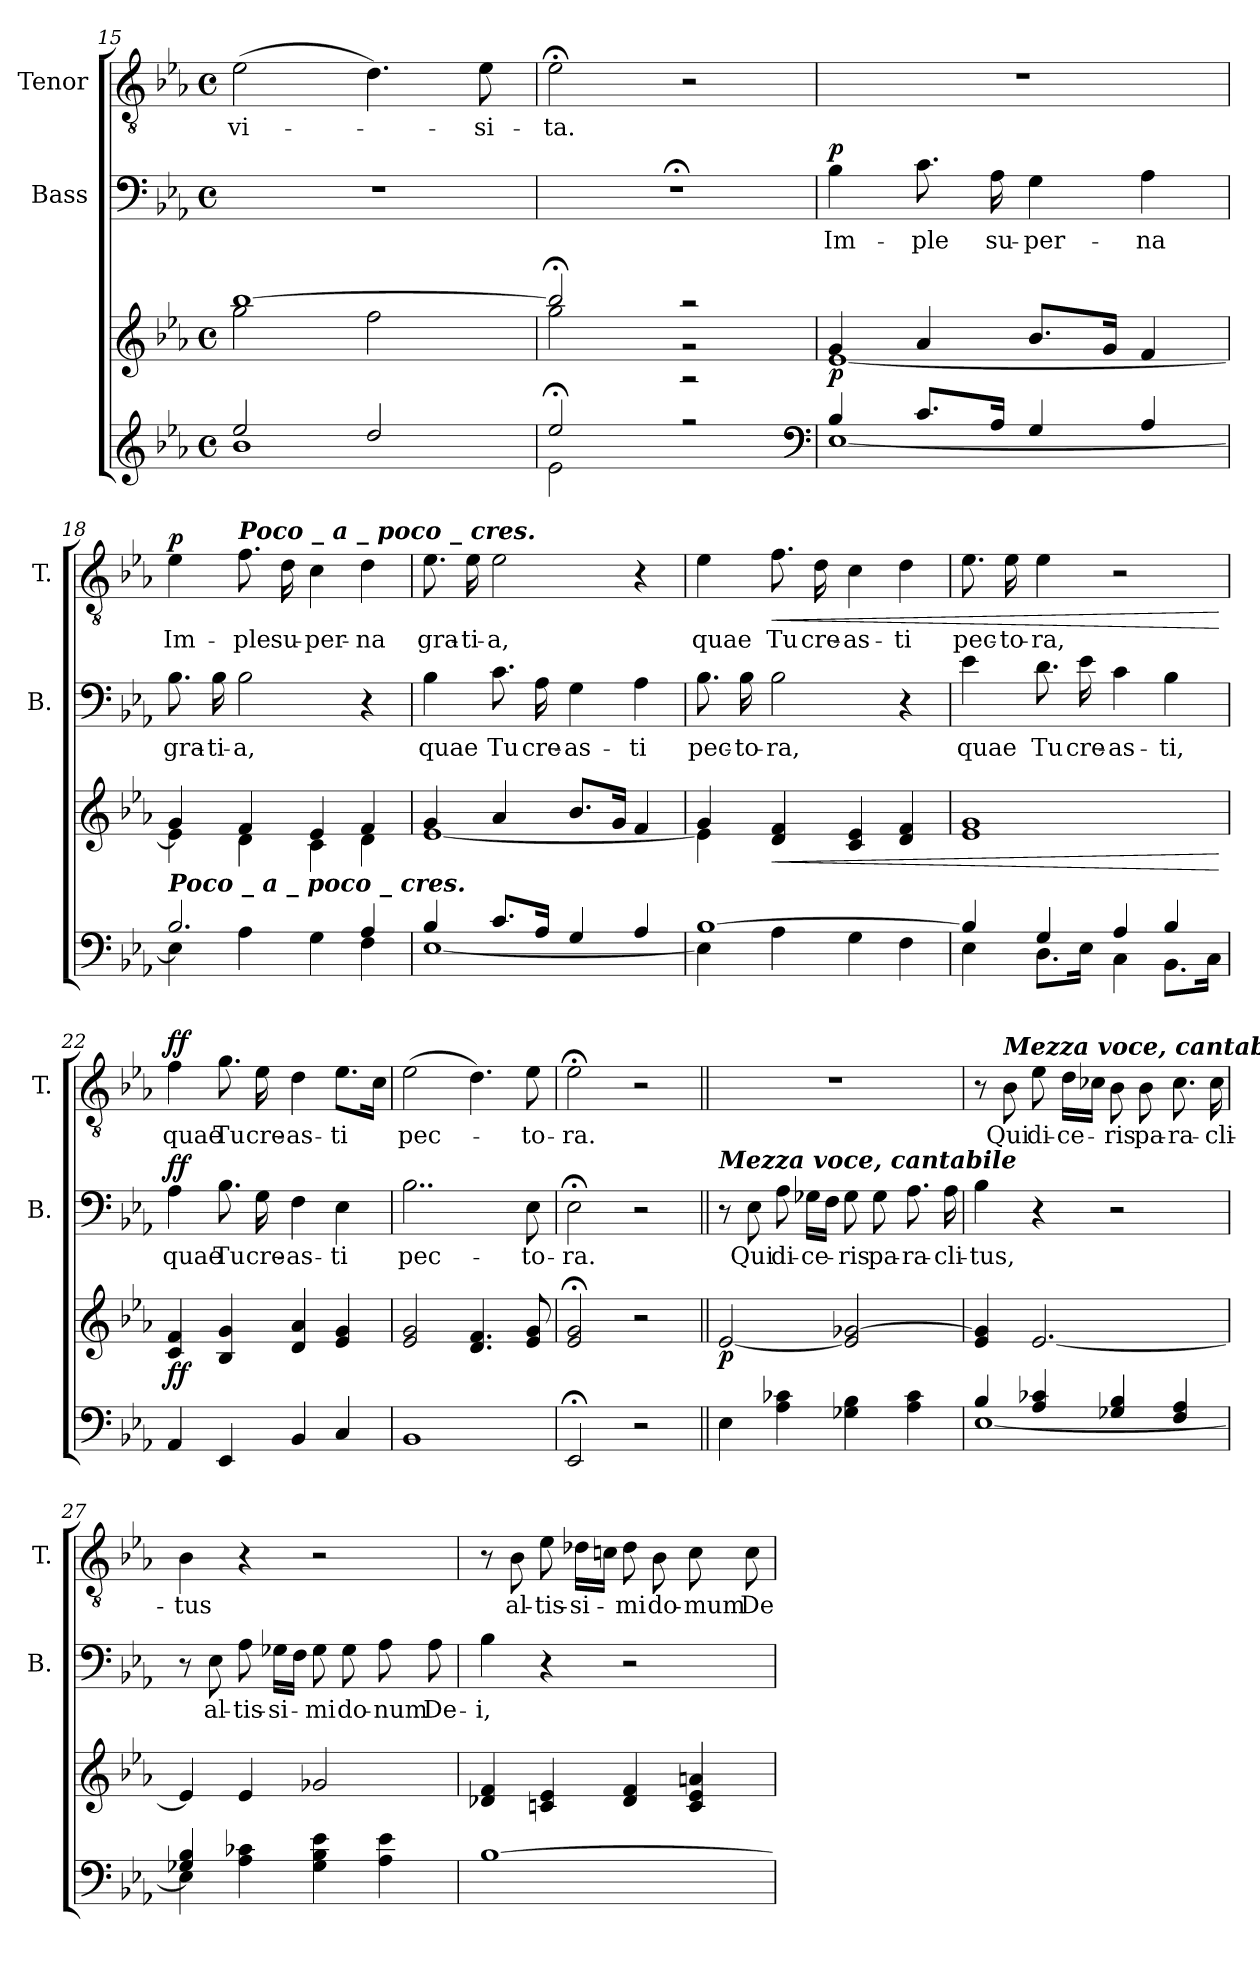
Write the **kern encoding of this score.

**kern	**kern	**dynam	**kern	**text	**dynam	**kern	**text	**dynam
*part3	*part3	*part3	*part2	*part2	*part2	*part1	*part1	*part1
*staff4	*staff3	*staff3/4	*staff2	*staff2	*staff2	*staff1	*staff1	*staff1
*	*	*	*I"Bass	*	*	*I"Tenor	*	*
*	*	*	*I'B.	*	*	*I'T.	*	*
*clefG2	*clefG2	*	*clefF4	*	*	*clefGv2	*	*
*k[b-e-a-]	*k[b-e-a-]	*	*k[b-e-a-]	*	*	*k[b-e-a-]	*	*
*E-:	*E-:	*	*E-:	*	*	*E-:	*	*
*M4/4	*M4/4	*	*M4/4	*	*	*M4/4	*	*
*met(c)	*met(c)	*	*met(c)	*	*	*met(c)	*	*
=15	=15	=15	=15	=15	=15	=15	=15	=15
*^	*^	*	*	*	*	*	*	*
!	!	!	!	!	!	!	!	!	!LO:LY:b	!
2ee-/	1b-	[>1bb-	2gg\	.	1r	.	.	(>2e-\	vi-	.
2dd/	.	.	2ff\	.	.	.	.	4.d\)	.	.
!	!	!	!	!	!	!	!	!	!LO:LY:b	!
.	.	.	.	.	.	.	.	8e-\	-si-	.
=16	=16	=16	=16	=16	=16	=16	=16	=16	=16	=16
!	!	!	!	!	!	!	!	!	!LO:LY:b	!
2ee-;</	2e-\	2bb-;</]	2gg\	.	1r;<	.	.	2e-;<\	-ta.	.
2r	2rggg	2r	2r	.	.	.	.	2r	.	.
*clefF4	*	*	*	*	*	*	*	*	*	*
!!LO:PB:g=z
=17	=17	=17	=17	=17	=17	=17	=17	=17	=17	=17
!	!	!	!	!LO:DY:b	!	!LO:LY:b	!LO:DY:a	!	!	!
4B-/	[<1E-	4g/	[<1e-	p	4B-\	Im-	p	1r	.	.
!	!	!	!	!	!	!LO:LY:b	!	!	!	!
8.c/L	.	4a-/	.	.	8.c\	-ple	.	.	.	.
!	!	!	!	!	!	!LO:LY:b	!	!	!	!
16A-/Jk	.	.	.	.	16A-\	su-	.	.	.	.
!	!	!	!	!	!	!LO:LY:b	!	!	!	!
4G/	.	8.b-/L	.	.	4G\	-per-	.	.	.	.
.	.	16g/Jk	.	.	.	.	.	.	.	.
!	!	!	!	!	!	!LO:LY:b	!	!	!	!
4A-/	.	4f/	.	.	4A-\	-na	.	.	.	.
=18	=18	=18	=18	=18	=18	=18	=18	=18	=18	=18
!	!	!LO:TX:b:Bi:t=Poco _ a _ poco _ cres.	!	!	!	!	!	!	!	!
!	!	!	!	!	!	!LO:LY:b	!	!	!LO:LY:b	!LO:DY:a
2.B-/	4E-\]	4g/	4e-\]	.	8.B-\	gra-	.	4e-\	Im-	p
!	!	!	!	!	!	!LO:LY:b	!	!	!	!
.	.	.	.	.	16B-\	-ti-	.	.	.	.
!	!	!	!	!	!	!	!	!LO:TX:a:Bi:t=Poco _ a _ poco _ cres.	!	!
!	!	!	!	!	!	!LO:LY:b	!	!	!LO:LY:b	!
.	4A-\	4f/	4d\	.	2B-\	-a,	.	8.f\	-ple	.
!	!	!	!	!	!	!	!	!	!LO:LY:b	!
.	.	.	.	.	.	.	.	16d\	su-	.
!	!	!	!	!	!	!	!	!	!LO:LY:b	!
.	4G\	4e-/	4c\	.	.	.	.	4c\	-per-	.
!	!	!	!	!	!	!	!	!	!LO:LY:b	!
4A-/	4F\	4f/	4d\	.	4r	.	.	4d\	-na	.
=19	=19	=19	=19	=19	=19	=19	=19	=19	=19	=19
!	!	!	!	!	!	!LO:LY:b	!	!	!LO:LY:b	!
4B-/	[<1E-	4g/	[<1e-	.	4B-\	quae	.	8.e-\	gra-	.
!	!	!	!	!	!	!	!	!	!LO:LY:b	!
.	.	.	.	.	.	.	.	16e-\	-ti-	.
!	!	!	!	!	!	!LO:LY:b	!	!	!LO:LY:b	!
8.c/L	.	4a-/	.	.	8.c\	Tu	.	2e-\	-a,	.
!	!	!	!	!	!	!LO:LY:b	!	!	!	!
16A-/Jk	.	.	.	.	16A-\	cre-	.	.	.	.
!	!	!	!	!	!	!LO:LY:b	!	!	!	!
4G/	.	8.b-/L	.	.	4G\	-as-	.	.	.	.
.	.	16g/Jk	.	.	.	.	.	.	.	.
!	!	!	!	!	!	!LO:LY:b	!	!	!	!
4A-/	.	4f/	.	.	4A-\	-ti	.	4r	.	.
=20	=20	=20	=20	=20	=20	=20	=20	=20	=20	=20
!	!	!	!	!	!	!LO:LY:b	!	!	!LO:LY:b	!
[>1B-	4E-\]	4g/	4e-\]	.	8.B-\	pec-	.	4e-\	quae	.
!	!	!	!	!	!	!LO:LY:b	!	!	!	!
.	.	.	.	.	16B-\	-to-	.	.	.	.
!	!	!	!	!LO:HP:b	!	!LO:LY:b	!	!	!LO:LY:b	!LO:HP:b
.	4A-\	4d/ 4f/	2.ryy	<	2B-\	-ra,	.	8.f\	Tu	<
!	!	!	!	!	!	!	!	!	!LO:LY:b	!
.	.	.	.	.	.	.	.	16d\	cre-	.
!	!	!	!	!	!	!	!	!	!LO:LY:b	!
.	4G\	4c/ 4e-/	.	.	.	.	.	4c\	-as-	.
!	!	!	!	!	!	!	!	!	!LO:LY:b	!
.	4F\	4d/ 4f/	.	.	4r	.	.	4d\	-ti	.
*	*	*v	*v	*	*	*	*	*	*	*
!!LO:LB:g=z
=21	=21	=21	=21	=21	=21	=21	=21	=21	=21
!	!	!	!	!	!LO:LY:b	!	!	!LO:LY:b	!
4B-/]	4E-\	1e- 1g	.	4e-\	quae	.	8.e-\	pec-	.
!	!	!	!	!	!	!	!	!LO:LY:b	!
.	.	.	.	.	.	.	16e-\	-to-	.
!	!	!	!	!	!LO:LY:b	!	!	!LO:LY:b	!
4G/	8.D\L	.	.	8.d\	Tu	.	4e-\	-ra,	.
!	!	!	!	!	!LO:LY:b	!	!	!	!
.	16E-\Jk	.	.	16e-\	cre-	.	.	.	.
!	!	!	!	!	!LO:LY:b	!	!	!	!
4A-/	4C\	.	.	4c\	-as-	.	2r	.	.
!	!	!	!	!	!LO:LY:b	!	!	!	!
4B-/	8.BB-\L	.	.	4B-\	-ti,	.	.	.	.
.	16C\Jk	.	.	.	.	.	.	.	.
*v	*v	*	*	*	*	*	*	*	*
.	.	[	.	.	.	.	.	[
=22	=22	=22	=22	=22	=22	=22	=22	=22
!	!	!LO:DY:b	!	!LO:LY:b	!LO:DY:a	!	!LO:LY:b	!LO:DY:a
4AA-/	4c/ 4f/	ff	4A-\	quae	ff	4f\	quae	ff
!	!	!	!	!LO:LY:b	!	!	!LO:LY:b	!
4EE-/	4B-/ 4g/	.	8.B-\	Tu	.	8.g\	Tu	.
!	!	!	!	!LO:LY:b	!	!	!LO:LY:b	!
.	.	.	16G\	cre-	.	16e-\	cre-	.
!	!	!	!	!LO:LY:b	!	!	!LO:LY:b	!
4BB-/	4d/ 4a-/	.	4F\	-as-	.	4d\	-as-	.
!	!	!	!	!LO:LY:b	!	!	!LO:LY:b	!
4C/	4e-/ 4g/	.	4E-\	-ti	.	8.e-\L	-ti	.
.	.	.	.	.	.	16c\Jk	.	.
=23	=23	=23	=23	=23	=23	=23	=23	=23
!	!	!	!	!LO:LY:b	!	!	!LO:LY:b	!
1BB-	2e-/ 2g/	.	2..B-\	pec-	.	(>2e-\	pec-	.
.	4.d/ 4.f/	.	.	.	.	4.d\)	.	.
!	!	!	!	!LO:LY:b	!	!	!LO:LY:b	!
.	8e-/ 8g/	.	8E-\	-to-	.	8e-\	-to-	.
=24	=24	=24	=24	=24	=24	=24	=24	=24
!	!	!	!	!LO:LY:b	!	!	!LO:LY:b	!
2EE-;</	2e-/;< 2g/;<	.	2E-;<\	-ra.	.	2e-;<\	-ra.	.
2r	2r	.	2r	.	.	2r	.	.
!!LO:LB:g=z
=25||	=25||	=25||	=25||	=25||	=25||	=25||	=25||	=25||
!	!	!	!LO:TX:a:Bi:t=Mezza voce, cantabile	!	!	!	!	!
!	!	!LO:DY:b	!	!	!	!	!	!
4E-\	[2e-/	p	8r	.	.	1r	.	.
!	!	!	!	!LO:LY:b	!	!	!	!
.	.	.	8E-\	Qui	.	.	.	.
!	!	!	!	!LO:LY:b	!	!	!	!
4A-\ 4c-X\	.	.	8A-\	di-	.	.	.	.
!	!	!	!	!LO:LY:b	!	!	!	!
.	.	.	16G-X\LL	-ce-	.	.	.	.
.	.	.	16F\JJ	.	.	.	.	.
!	!	!	!	!LO:LY:b	!	!	!	!
4G-X\ 4B-\	2e-/] [2g-X/	.	8G-\	-ris	.	.	.	.
!	!	!	!	!LO:LY:b	!	!	!	!
.	.	.	8G-\	pa-	.	.	.	.
!	!	!	!	!LO:LY:b	!	!	!	!
4A-\ 4c-\	.	.	8.A-\	-ra-	.	.	.	.
!	!	!	!	!LO:LY:b	!	!	!	!
.	.	.	16A-\	-cli-	.	.	.	.
=26	=26	=26	=26	=26	=26	=26	=26	=26
*^	*	*	*	*	*	*	*	*
!	!	!	!	!	!LO:LY:b	!	!	!	!
4B-/	[<1E-	4e-/ 4g-/]	.	4B-\	-tus,	.	8r	.	.
!	!	!	!	!	!	!	!LO:TX:a:Bi:t=Mezza voce, cantabile	!	!
!	!	!	!	!	!	!	!	!LO:LY:b	!
.	.	.	.	.	.	.	8B-\	Qui	.
!	!	!	!	!	!	!	!	!LO:LY:b	!
4A-/ 4c-X/	.	[2.e-/	.	4r	.	.	8e-\	di-	.
!	!	!	!	!	!	!	!	!LO:LY:b	!
.	.	.	.	.	.	.	16d\LL	-ce-	.
.	.	.	.	.	.	.	16c-X\JJ	.	.
!	!	!	!	!	!	!	!	!LO:LY:b	!
4G-X/ 4B-/	.	.	.	2r	.	.	8B-\	-ris	.
!	!	!	!	!	!	!	!	!LO:LY:b	!
.	.	.	.	.	.	.	8B-\	pa-	.
!	!	!	!	!	!	!	!	!LO:LY:b	!
4F/ 4A-/	.	.	.	.	.	.	8.c-\	-ra-	.
!	!	!	!	!	!	!	!	!LO:LY:b	!
.	.	.	.	.	.	.	16c-\	-cli-	.
=27	=27	=27	=27	=27	=27	=27	=27	=27	=27
!	!	!	!	!	!	!	!	!LO:LY:b	!
4G-X/ 4B-/	4E-\]	4e-/]	.	8r	.	.	4B-\	-tus	.
!	!	!	!	!	!LO:LY:b	!	!	!	!
.	.	.	.	8E-\	al-	.	.	.	.
!	!	!	!	!	!LO:LY:b	!	!	!	!
4A-\ 4c-X\	2.ryy	4e-/	.	8A-\	-tis-	.	4r	.	.
!	!	!	!	!	!LO:LY:b	!	!	!	!
.	.	.	.	16G-X\LL	-si-	.	.	.	.
.	.	.	.	16F\JJ	.	.	.	.	.
!	!	!	!	!	!LO:LY:b	!	!	!	!
4G-\ 4B-\ 4e-\	.	2g-X/	.	8G-\	-mi	.	2r	.	.
!	!	!	!	!	!LO:LY:b	!	!	!	!
.	.	.	.	8G-\	do-	.	.	.	.
!	!	!	!	!	!LO:LY:b	!	!	!	!
4A-\ 4e-\	.	.	.	8A-\	-num	.	.	.	.
!	!	!	!	!	!LO:LY:b	!	!	!	!
.	.	.	.	8A-\	De-	.	.	.	.
*v	*v	*	*	*	*	*	*	*	*
!!LO:PB:g=z
=28	=28	=28	=28	=28	=28	=28	=28	=28
!	!	!	!	!LO:LY:b	!	!	!	!
[1B-	4d-X/ 4f/	.	4B-\	-i,	.	8r	.	.
!	!	!	!	!	!	!	!LO:LY:b	!
.	.	.	.	.	.	8B-\	al-	.
!	!	!	!	!	!	!	!LO:LY:b	!
.	4cn/ 4e-/	.	4r	.	.	8e-\	-tis-	.
!	!	!	!	!	!	!	!LO:LY:b	!
.	.	.	.	.	.	16d-X\LL	-si-	.
.	.	.	.	.	.	16cn\JJ	.	.
!	!	!	!	!	!	!	!LO:LY:b	!
.	4d-/ 4f/	.	2r	.	.	8d-\	-mi	.
!	!	!	!	!	!	!	!LO:LY:b	!
.	.	.	.	.	.	8B-\	do-	.
!	!	!	!	!	!	!	!LO:LY:b	!
.	4c/ 4e-/ 4an/	.	.	.	.	8c\	-mum	.
!	!	!	!	!	!	!	!LO:LY:b	!
.	.	.	.	.	.	8c\	De-	.
=	=	=	=	=	=	=	=	=
*-	*-	*-	*-	*-	*-	*-	*-	*-
